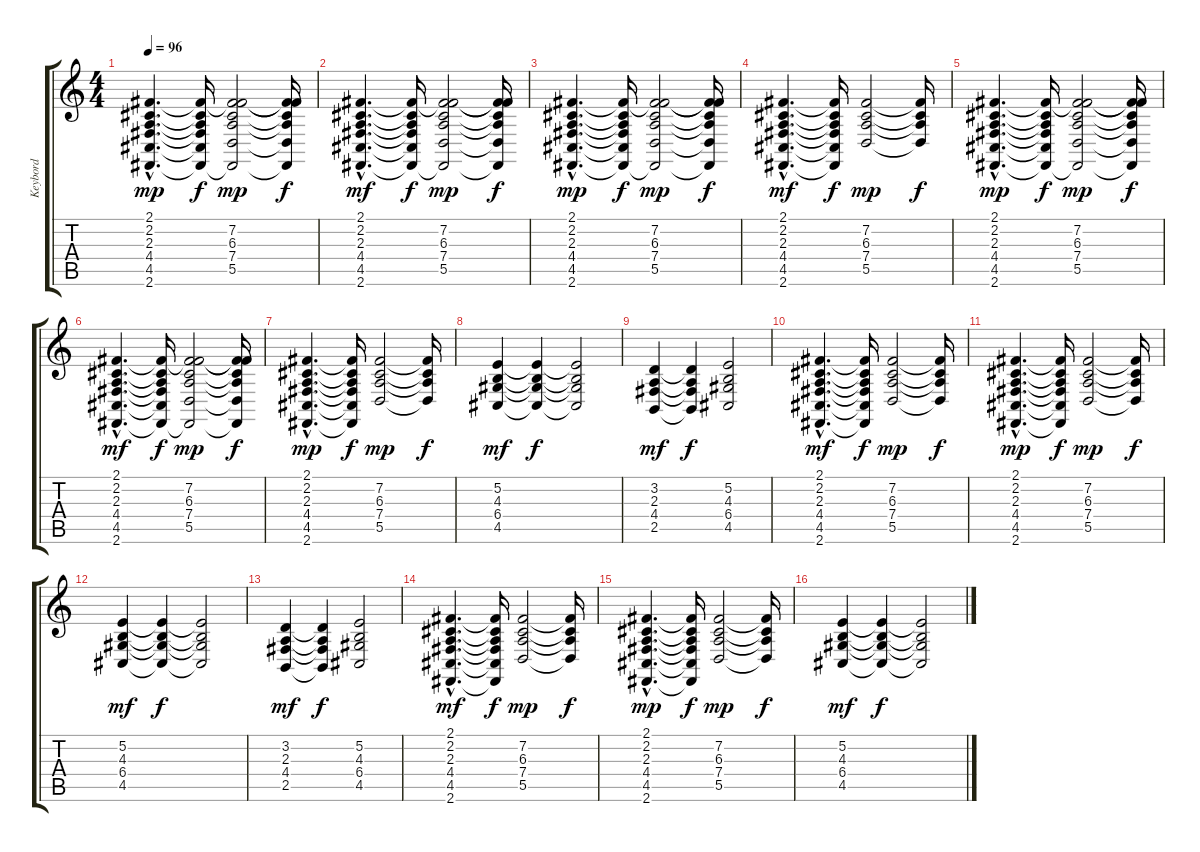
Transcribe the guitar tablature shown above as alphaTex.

\track ("Keybord" "Keybord") {instrument pad1newage}
\staff {score tabs}
\tuning (E4 B3 G3 D3 A2 E2) {hide}
\ts (4 4)
\tempo 96
\clef g2
\ks c
(2.1{hac} 2.2{hac} 2.3{hac} 4.4{hac} 4.5{hac} 2.6{hac}).4{d dy mp} (2.1{t} 2.2{t} 2.3{t} 4.4{t} 4.5{t} 2.6{t}).16{dy f} (2.1{t} 7.2 6.3 7.4 5.5 2.6{t}).2{dy mp} (2.1{t} 7.2{t} 6.3{t} 7.4{t} 5.5{t} 2.6{t}).16{dy f} |
(2.1{hac} 2.2{hac} 2.3{hac} 4.4{hac} 4.5{hac} 2.6{hac}).4{d dy mf} (2.1{t} 2.2{t} 2.3{t} 4.4{t} 4.5{t} 2.6{t}).16{dy f} (2.1{t} 7.2 6.3 7.4 5.5 2.6{t}).2{dy mp} (2.1{t} 7.2{t} 6.3{t} 7.4{t} 5.5{t} 2.6{t}).16{dy f} |
(2.1{hac} 2.2{hac} 2.3{hac} 4.4{hac} 4.5{hac} 2.6{hac}).4{d dy mp} (2.1{t} 2.2{t} 2.3{t} 4.4{t} 4.5{t} 2.6{t}).16{dy f} (2.1{t} 7.2 6.3 7.4 5.5 2.6{t}).2{dy mp} (2.1{t} 7.2{t} 6.3{t} 7.4{t} 5.5{t} 2.6{t}).16{dy f} |
(2.1{hac} 2.2{hac} 2.3{hac} 4.4{hac} 4.5{hac} 2.6{hac}).4{d dy mf} (2.1{t} 2.2{t} 2.3{t} 4.4{t} 4.5{t} 2.6{t}).16{dy f} (7.2 6.3 7.4 5.5).2{dy mp} (7.2{t} 6.3{t} 7.4{t} 5.5{t}).16{dy f} |
(2.1{hac} 2.2{hac} 2.3{hac} 4.4{hac} 4.5{hac} 2.6{hac}).4{d dy mp} (2.1{t} 2.2{t} 2.3{t} 4.4{t} 4.5{t} 2.6{t}).16{dy f} (2.1{t} 7.2 6.3 7.4 5.5 2.6{t}).2{dy mp} (2.1{t} 7.2{t} 6.3{t} 7.4{t} 5.5{t} 2.6{t}).16{dy f} |
(2.1{hac} 2.2{hac} 2.3{hac} 4.4{hac} 4.5{hac} 2.6{hac}).4{d dy mf} (2.1{t} 2.2{t} 2.3{t} 4.4{t} 4.5{t} 2.6{t}).16{dy f} (2.1{t} 7.2 6.3 7.4 5.5 2.6{t}).2{dy mp} (2.1{t} 7.2{t} 6.3{t} 7.4{t} 5.5{t} 2.6{t}).16{dy f} |
(2.1{hac} 2.2{hac} 2.3{hac} 4.4{hac} 4.5{hac} 2.6{hac}).4{d dy mp} (2.1{t} 2.2{t} 2.3{t} 4.4{t} 4.5{t} 2.6{t}).16{dy f} (7.2 6.3 7.4 5.5).2{dy mp} (7.2{t} 6.3{t} 7.4{t} 5.5{t}).16{dy f} |
(5.2 4.3 6.4 4.5).4{dy mf} (5.2{t} 4.3{t} 6.4{t} 4.5{t}).4{dy f} (5.2{t} 4.3{t} 6.4{t} 4.5{t}).2 |
(3.2 2.3 4.4 2.5).4{dy mf} (3.2{t} 2.3{t} 4.4{t} 2.5{t}).4{dy f} (5.2 4.3 6.4 4.5).2 |
(2.1{hac} 2.2{hac} 2.3{hac} 4.4{hac} 4.5{hac} 2.6{hac}).4{d dy mf} (2.1{t} 2.2{t} 2.3{t} 4.4{t} 4.5{t} 2.6{t}).16{dy f} (7.2 6.3 7.4 5.5).2{dy mp} (7.2{t} 6.3{t} 7.4{t} 5.5{t}).16{dy f} |
(2.1{hac} 2.2{hac} 2.3{hac} 4.4{hac} 4.5{hac} 2.6{hac}).4{d dy mp} (2.1{t} 2.2{t} 2.3{t} 4.4{t} 4.5{t} 2.6{t}).16{dy f} (7.2 6.3 7.4 5.5).2{dy mp} (7.2{t} 6.3{t} 7.4{t} 5.5{t}).16{dy f} |
(5.2 4.3 6.4 4.5).4{dy mf} (5.2{t} 4.3{t} 6.4{t} 4.5{t}).4{dy f} (5.2{t} 4.3{t} 6.4{t} 4.5{t}).2 |
(3.2 2.3 4.4 2.5).4{dy mf} (3.2{t} 2.3{t} 4.4{t} 2.5{t}).4{dy f} (5.2 4.3 6.4 4.5).2 |
(2.1{hac} 2.2{hac} 2.3{hac} 4.4{hac} 4.5{hac} 2.6{hac}).4{d dy mf} (2.1{t} 2.2{t} 2.3{t} 4.4{t} 4.5{t} 2.6{t}).16{dy f} (7.2 6.3 7.4 5.5).2{dy mp} (7.2{t} 6.3{t} 7.4{t} 5.5{t}).16{dy f} |
(2.1{hac} 2.2{hac} 2.3{hac} 4.4{hac} 4.5{hac} 2.6{hac}).4{d dy mp} (2.1{t} 2.2{t} 2.3{t} 4.4{t} 4.5{t} 2.6{t}).16{dy f} (7.2 6.3 7.4 5.5).2{dy mp} (7.2{t} 6.3{t} 7.4{t} 5.5{t}).16{dy f} |
(5.2 4.3 6.4 4.5).4{dy mf} (5.2{t} 4.3{t} 6.4{t} 4.5{t}).4{dy f} (5.2{t} 4.3{t} 6.4{t} 4.5{t}).2
